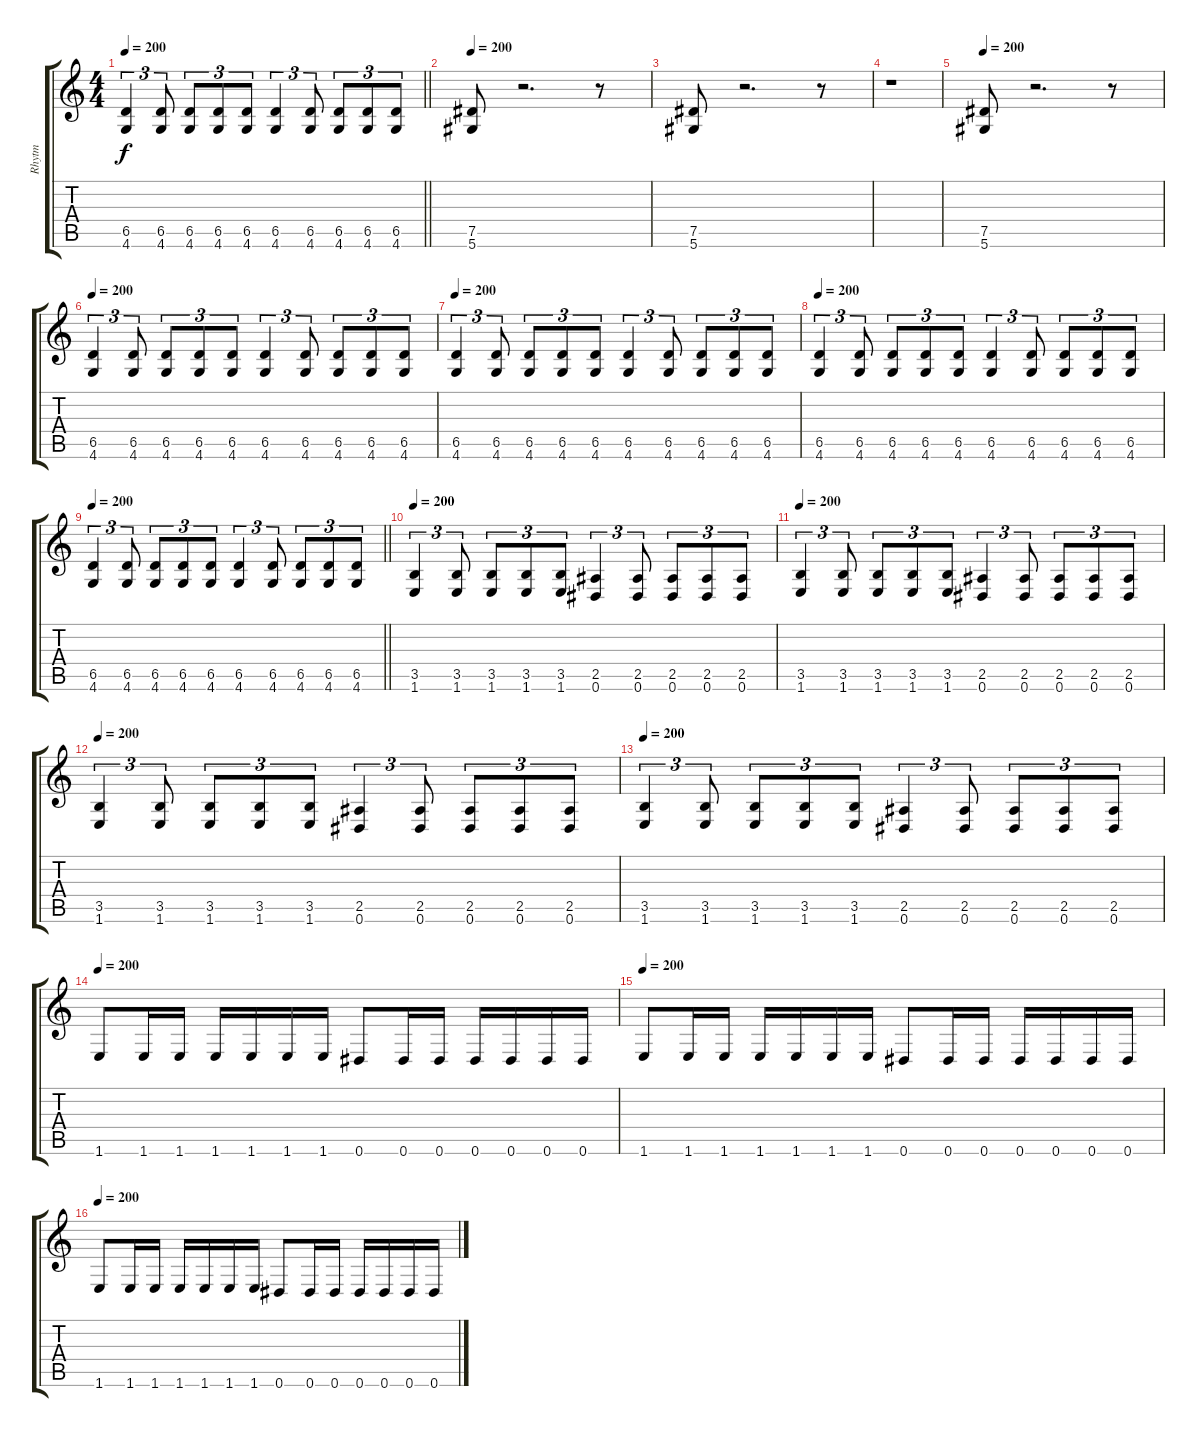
\track ("Rhytm" "Rhytm") {instrument distortionguitar}
\staff {score tabs}
\tuning (Eb4 Bb3 Gb3 Db3 Ab2 Eb2) {hide}
\ts (4 4)
\tempo 200
\clef g2
\barLineRight lightlight
\ks c
(6.5 4.6).4{tu (3 2) dy f} (6.5 4.6).8{tu (3 2)} (6.5 4.6).8{tu (3 2)} (6.5 4.6).8{tu (3 2)} (6.5 4.6).8{tu (3 2)} (6.5 4.6).4{tu (3 2)} (6.5 4.6).8{tu (3 2)} (6.5 4.6).8{tu (3 2)} (6.5 4.6).8{tu (3 2)} (6.5 4.6).8{tu (3 2)} |
\tempo 200
(7.5 5.6).8 r.2{d} r.8 |
(7.5 5.6).8 r.2{d} r.8 |
r.1 |
\tempo 200
(7.5 5.6).8 r.2{d} r.8 |
\tempo 200
(6.5 4.6).4{tu (3 2)} (6.5 4.6).8{tu (3 2)} (6.5 4.6).8{tu (3 2)} (6.5 4.6).8{tu (3 2)} (6.5 4.6).8{tu (3 2)} (6.5 4.6).4{tu (3 2)} (6.5 4.6).8{tu (3 2)} (6.5 4.6).8{tu (3 2)} (6.5 4.6).8{tu (3 2)} (6.5 4.6).8{tu (3 2)} |
\tempo 200
(6.5 4.6).4{tu (3 2)} (6.5 4.6).8{tu (3 2)} (6.5 4.6).8{tu (3 2)} (6.5 4.6).8{tu (3 2)} (6.5 4.6).8{tu (3 2)} (6.5 4.6).4{tu (3 2)} (6.5 4.6).8{tu (3 2)} (6.5 4.6).8{tu (3 2)} (6.5 4.6).8{tu (3 2)} (6.5 4.6).8{tu (3 2)} |
\tempo 200
(6.5 4.6).4{tu (3 2)} (6.5 4.6).8{tu (3 2)} (6.5 4.6).8{tu (3 2)} (6.5 4.6).8{tu (3 2)} (6.5 4.6).8{tu (3 2)} (6.5 4.6).4{tu (3 2)} (6.5 4.6).8{tu (3 2)} (6.5 4.6).8{tu (3 2)} (6.5 4.6).8{tu (3 2)} (6.5 4.6).8{tu (3 2)} |
\tempo 200
\barLineRight lightlight
(6.5 4.6).4{tu (3 2)} (6.5 4.6).8{tu (3 2)} (6.5 4.6).8{tu (3 2)} (6.5 4.6).8{tu (3 2)} (6.5 4.6).8{tu (3 2)} (6.5 4.6).4{tu (3 2)} (6.5 4.6).8{tu (3 2)} (6.5 4.6).8{tu (3 2)} (6.5 4.6).8{tu (3 2)} (6.5 4.6).8{tu (3 2)} |
\tempo 200
(3.5 1.6).4{tu (3 2)} (3.5 1.6).8{tu (3 2)} (3.5 1.6).8{tu (3 2)} (3.5 1.6).8{tu (3 2)} (3.5 1.6).8{tu (3 2)} (2.5 0.6).4{tu (3 2)} (2.5 0.6).8{tu (3 2)} (2.5 0.6).8{tu (3 2)} (2.5 0.6).8{tu (3 2)} (2.5 0.6).8{tu (3 2)} |
\tempo 200
(3.5 1.6).4{tu (3 2)} (3.5 1.6).8{tu (3 2)} (3.5 1.6).8{tu (3 2)} (3.5 1.6).8{tu (3 2)} (3.5 1.6).8{tu (3 2)} (2.5 0.6).4{tu (3 2)} (2.5 0.6).8{tu (3 2)} (2.5 0.6).8{tu (3 2)} (2.5 0.6).8{tu (3 2)} (2.5 0.6).8{tu (3 2)} |
\tempo 200
(3.5 1.6).4{tu (3 2)} (3.5 1.6).8{tu (3 2)} (3.5 1.6).8{tu (3 2)} (3.5 1.6).8{tu (3 2)} (3.5 1.6).8{tu (3 2)} (2.5 0.6).4{tu (3 2)} (2.5 0.6).8{tu (3 2)} (2.5 0.6).8{tu (3 2)} (2.5 0.6).8{tu (3 2)} (2.5 0.6).8{tu (3 2)} |
\tempo 200
(3.5 1.6).4{tu (3 2)} (3.5 1.6).8{tu (3 2)} (3.5 1.6).8{tu (3 2)} (3.5 1.6).8{tu (3 2)} (3.5 1.6).8{tu (3 2)} (2.5 0.6).4{tu (3 2)} (2.5 0.6).8{tu (3 2)} (2.5 0.6).8{tu (3 2)} (2.5 0.6).8{tu (3 2)} (2.5 0.6).8{tu (3 2)} |
\tempo 200
1.6.8 1.6.16 1.6.16 1.6.16 1.6.16 1.6.16 1.6.16 0.6.8 0.6.16 0.6.16 0.6.16 0.6.16 0.6.16 0.6.16 |
\tempo 200
1.6.8 1.6.16 1.6.16 1.6.16 1.6.16 1.6.16 1.6.16 0.6.8 0.6.16 0.6.16 0.6.16 0.6.16 0.6.16 0.6.16 |
\tempo 200
1.6.8 1.6.16 1.6.16 1.6.16 1.6.16 1.6.16 1.6.16 0.6.8 0.6.16 0.6.16 0.6.16 0.6.16 0.6.16 0.6.16
